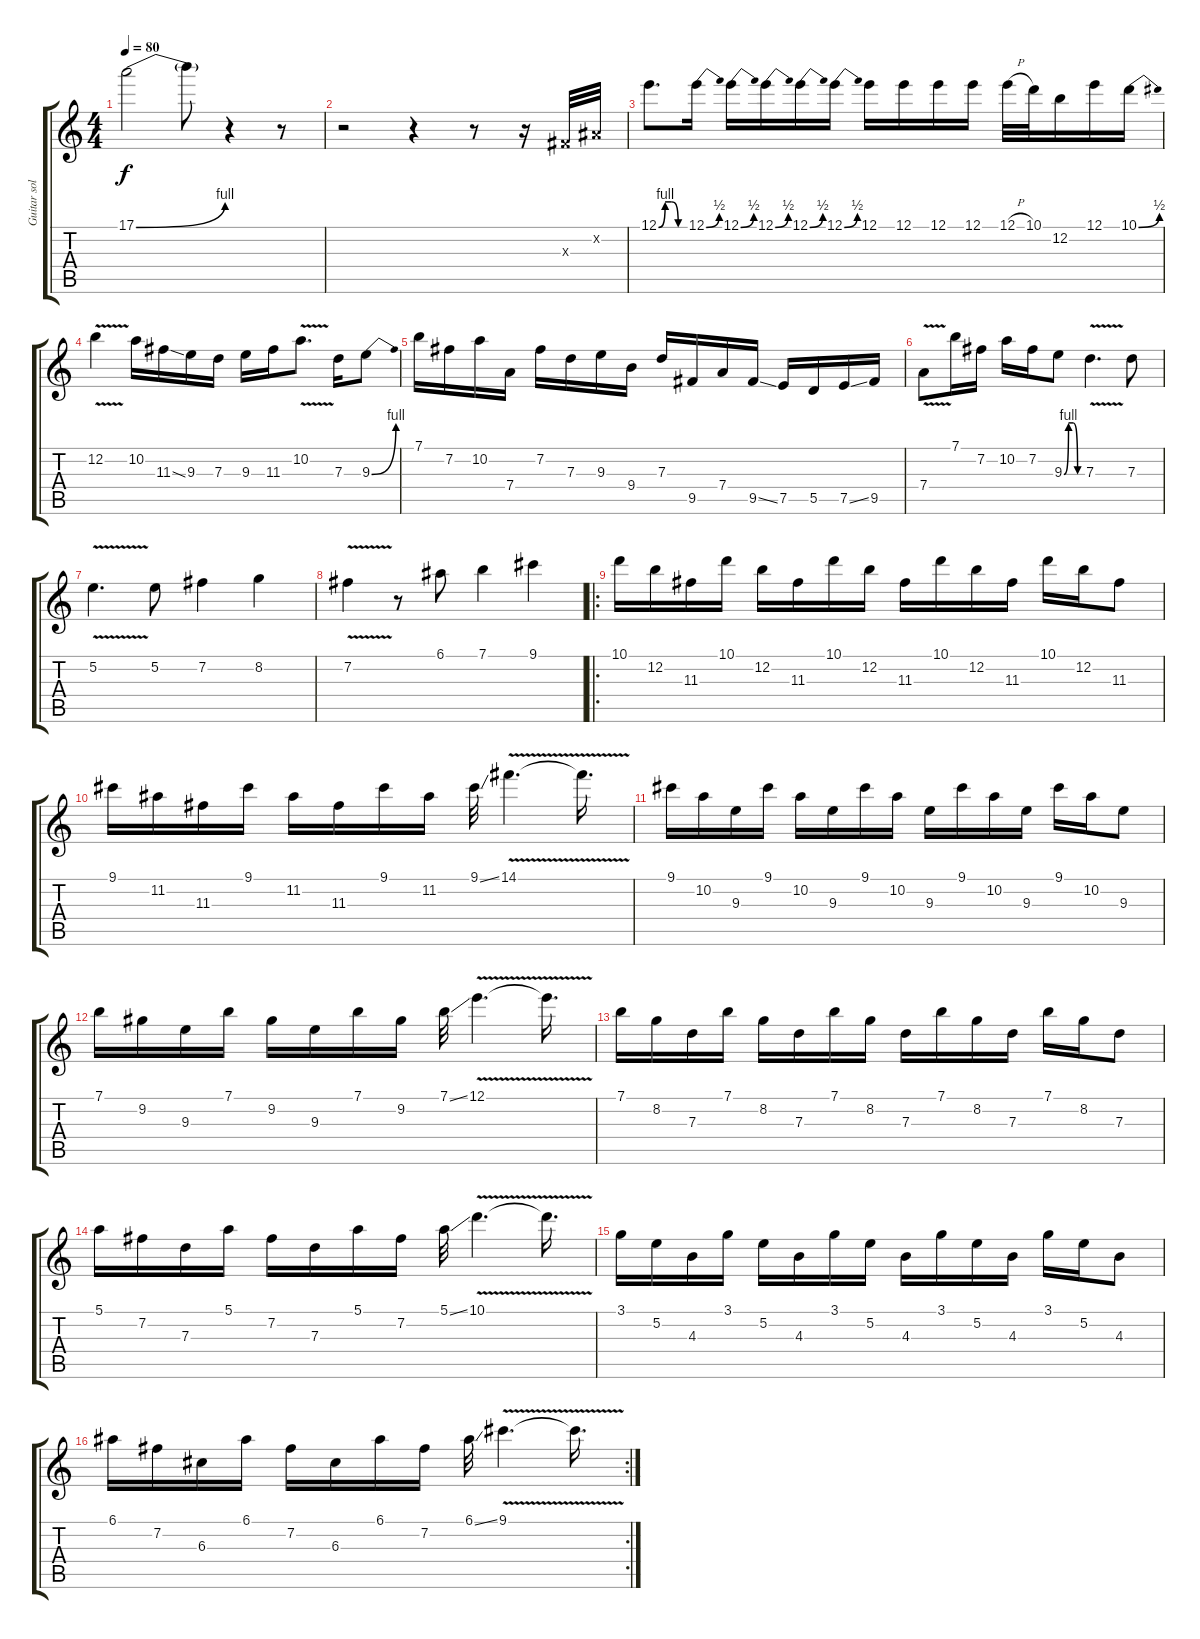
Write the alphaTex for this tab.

\track ("Guitar solo 2 (8)" "Guitar sol") {instrument overdrivenguitar}
\staff {score tabs}
\tuning (E4 B3 G3 D3 A2 E2) {hide}
\ts (4 4)
\tempo 80
\clef g2
\ks c
17.1{be (bend 0 0 60 4)}.2{dy f} 17.1{t}.8 r.4 r.8 |
r.2 r.4 r.8 r.16 -1.3{x}.32 -1.2{x}.32 |
12.1{be (custom 0 0 15 4 30 4 45 0 60 0)}.8{d} 12.1{be (bend 0 0 60 2)}.16 12.1{be (bend 0 0 60 2)}.16 12.1{be (bend 0 0 60 2)}.16 12.1{be (bend 0 0 60 2)}.16 12.1{be (bend 0 0 60 2)}.16 12.1.16 12.1.16 12.1.16 12.1.16 12.1{h}.32 10.1.32 12.2.16 12.1.16 10.1{be (bend 0 0 60 2)}.16 |
12.2{v}.4 10.2.16 11.3{ss}.16 9.3.16 7.3.16 9.3.16 11.3.16 10.2{v}.8{d} 7.3.16 9.3{be (bend 0 0 60 4)}.8 |
7.1.16 7.2.16 10.2.16 7.4.16 7.2.16 7.3.16 9.3.16 9.4.16 7.3.16 9.5.16 7.4.16 9.5{ss}.16 7.5.16 5.5.16 7.5{ss}.16 9.5.16 |
7.4{v}.8 7.1.16 7.2.16 10.2.16 7.2.16 9.3{be (custom 0 0 15 4 30 4 45 0 60 0)}.8 7.3{v}.4{d} 7.3.8 |
5.2{v}.4{d} 5.2.8 7.2.4 8.2.4 |
7.2{v}.4 r.8 6.1.8 7.1.4 9.1.4 |
\ro
10.1.16 12.2.16 11.3.16 10.1.16 12.2.16 11.3.16 10.1.16 12.2.16 11.3.16 10.1.16 12.2.16 11.3.16 10.1.16 12.2.16 11.3.8 |
9.1.16 11.2.16 11.3.16 9.1.16 11.2.16 11.3.16 9.1.16 11.2.16 9.1{ss}.32 14.1{v}.4{d} 14.1{t}.16{d} |
9.1.16 10.2.16 9.3.16 9.1.16 10.2.16 9.3.16 9.1.16 10.2.16 9.3.16 9.1.16 10.2.16 9.3.16 9.1.16 10.2.16 9.3.8 |
7.1.16 9.2.16 9.3.16 7.1.16 9.2.16 9.3.16 7.1.16 9.2.16 7.1{ss}.32 12.1{v}.4{d} 12.1{t}.16{d} |
7.1.16 8.2.16 7.3.16 7.1.16 8.2.16 7.3.16 7.1.16 8.2.16 7.3.16 7.1.16 8.2.16 7.3.16 7.1.16 8.2.16 7.3.8 |
5.1.16 7.2.16 7.3.16 5.1.16 7.2.16 7.3.16 5.1.16 7.2.16 5.1{ss}.32 10.1{v}.4{d} 10.1{t}.16{d} |
3.1.16 5.2.16 4.3.16 3.1.16 5.2.16 4.3.16 3.1.16 5.2.16 4.3.16 3.1.16 5.2.16 4.3.16 3.1.16 5.2.16 4.3.8 |
\rc 2
6.1.16 7.2.16 6.3.16 6.1.16 7.2.16 6.3.16 6.1.16 7.2.16 6.1{ss}.32 9.1{v}.4{d} 9.1{t}.16{d}
